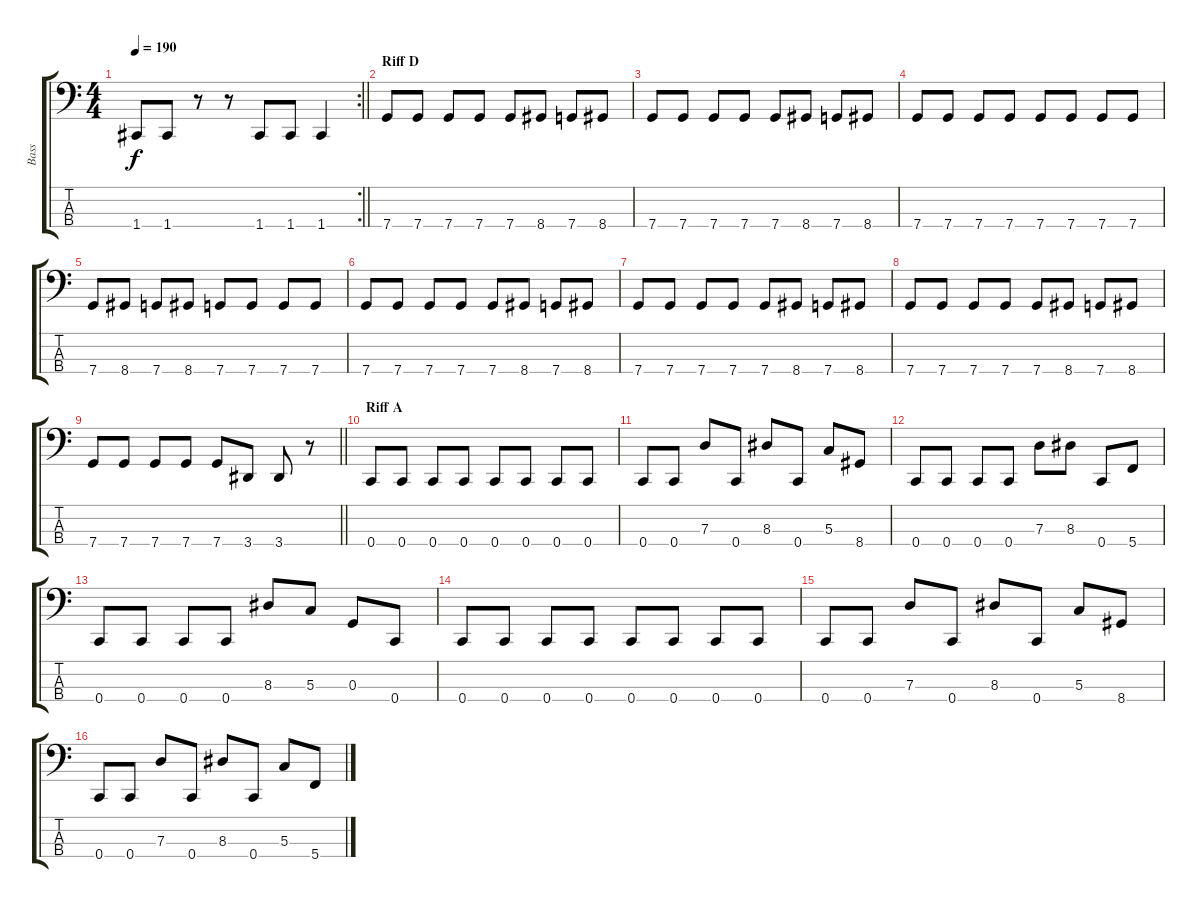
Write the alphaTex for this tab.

\track ("Bass" "Bass") {instrument electricbassfinger}
\staff {score tabs}
\tuning (F2 C2 G1 C1) {hide}
\rc 2
\ts (4 4)
\tempo 190
\clef f4
\barLineRight lightlight
\ks c
1.4.8{dy f} 1.4.8 r.8 r.8 1.4.8 1.4.8 1.4.4 |
\section ("" "Riff D")
7.4.8 7.4.8 7.4.8 7.4.8 7.4.8 8.4.8 7.4.8 8.4.8 |
7.4.8 7.4.8 7.4.8 7.4.8 7.4.8 8.4.8 7.4.8 8.4.8 |
7.4.8 7.4.8 7.4.8 7.4.8 7.4.8 7.4.8 7.4.8 7.4.8 |
7.4.8 8.4.8 7.4.8 8.4.8 7.4.8 7.4.8 7.4.8 7.4.8 |
7.4.8 7.4.8 7.4.8 7.4.8 7.4.8 8.4.8 7.4.8 8.4.8 |
7.4.8 7.4.8 7.4.8 7.4.8 7.4.8 8.4.8 7.4.8 8.4.8 |
7.4.8 7.4.8 7.4.8 7.4.8 7.4.8 8.4.8 7.4.8 8.4.8 |
\barLineRight lightlight
7.4.8 7.4.8 7.4.8 7.4.8 7.4.8 3.4.8 3.4.8 r.8 |
\section ("" "Riff A")
0.4.8 0.4.8 0.4.8 0.4.8 0.4.8 0.4.8 0.4.8 0.4.8 |
0.4.8 0.4.8 7.3.8 0.4.8 8.3.8 0.4.8 5.3.8 8.4.8 |
0.4.8 0.4.8 0.4.8 0.4.8 7.3.8 8.3.8 0.4.8 5.4.8 |
0.4.8 0.4.8 0.4.8 0.4.8 8.3.8 5.3.8 0.3.8 0.4.8 |
0.4.8 0.4.8 0.4.8 0.4.8 0.4.8 0.4.8 0.4.8 0.4.8 |
0.4.8 0.4.8 7.3.8 0.4.8 8.3.8 0.4.8 5.3.8 8.4.8 |
0.4.8 0.4.8 7.3.8 0.4.8 8.3.8 0.4.8 5.3.8 5.4.8
